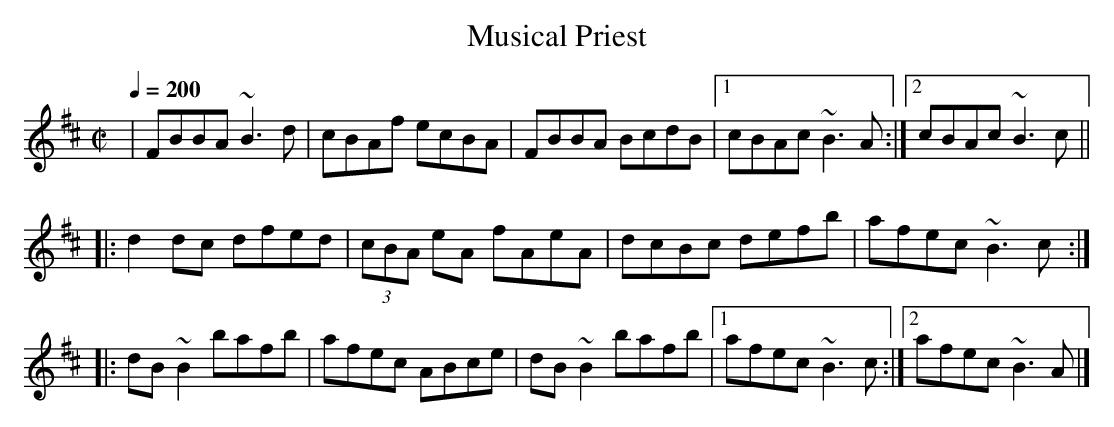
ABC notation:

X:1
T:Musical Priest
M:C|
L:1/8
Q:1/4=200
K:Bm
|FBBA ~B3d|cBAf ecBA|FBBA BcdB|1 cBAc ~B3A:|2 cBAc ~B3c||
|:d2dc dfed|(3cBA eA fAeA|dcBc defb|afec ~B3c:|
|:dB~B2 bafb|afec ABce|dB~B2 bafb|1 afec ~B3c:|2 afec ~B3A|]
